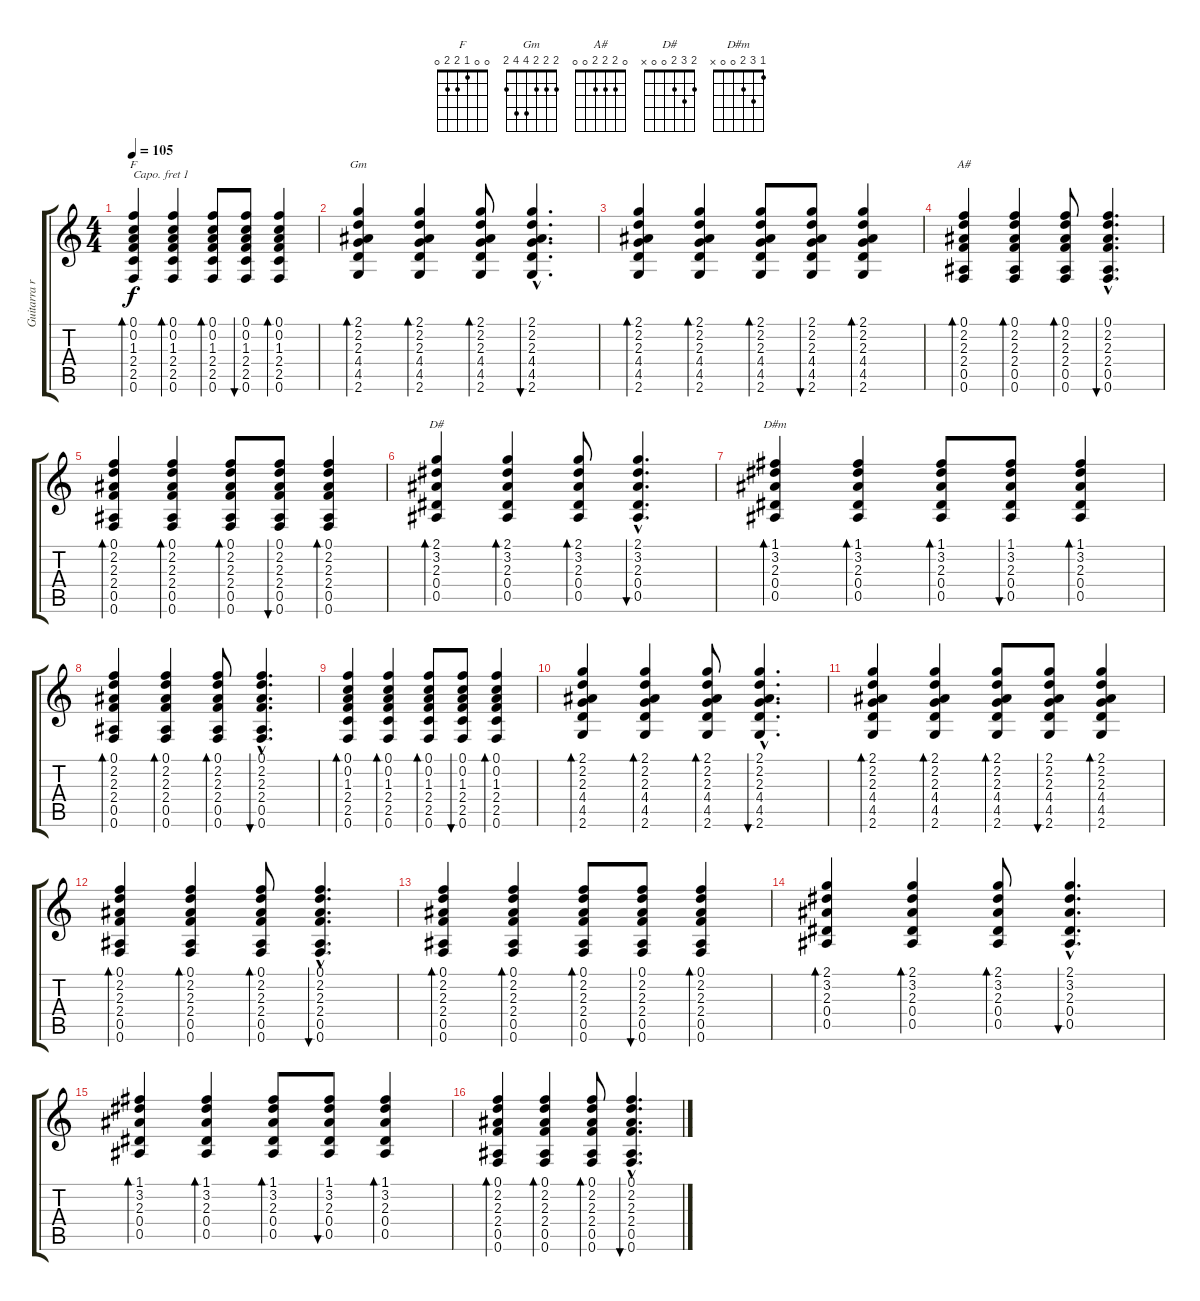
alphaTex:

\track ("Guitarra rítmica" "Guitarra r") {instrument acousticguitarsteel}
\staff {score tabs}
\capo 1
\tuning (E4 B3 G3 D3 A2 E2) {hide}
\chord ("F" 0 0 1 2 2 0)
\chord ("Gm" 2 2 2 4 4 2)
\chord ("A#" 0 2 2 2 0 0)
\chord ("D#" 2 3 2 0 0 x)
\chord ("D#m" 1 3 2 0 0 x)
\ts (4 4)
\tempo 105
\clef g2
\ks c
(0.1 0.2 1.3 2.4 2.5 0.6).4{bd 30 ch "F" dy f} (0.1 0.2 1.3 2.4 2.5 0.6).4{bd 30} (0.1 0.2 1.3 2.4 2.5 0.6).8{bd 30} (0.1 0.2 1.3 2.4 2.5 0.6).8{bu 30} (0.1 0.2 1.3 2.4 2.5 0.6).4{bd 30} |
(2.1 2.2 2.3 4.4 4.5 2.6).4{bd 60 ch "Gm"} (2.1 2.2 2.3 4.4 4.5 2.6).4{bd 60} (2.1 2.2 2.3 4.4 4.5 2.6).8{bd 60} (2.1{hac} 2.2{hac} 2.3{hac} 4.4{hac} 4.5{hac} 2.6{hac}).4{d bu 60} |
(2.1 2.2 2.3 4.4 4.5 2.6).4{bd 60} (2.1 2.2 2.3 4.4 4.5 2.6).4{bd 60} (2.1 2.2 2.3 4.4 4.5 2.6).8{bd 60} (2.1 2.2 2.3 4.4 4.5 2.6).8{bu 60} (2.1 2.2 2.3 4.4 4.5 2.6).4{bd 60} |
(0.1 2.2 2.3 2.4 0.5 0.6).4{bd 30 ch "A#"} (0.1 2.2 2.3 2.4 0.5 0.6).4{bd 30} (0.1 2.2 2.3 2.4 0.5 0.6).8{bd 30} (0.1{hac} 2.2{hac} 2.3{hac} 2.4{hac} 0.5{hac} 0.6{hac}).4{d bu 30} |
(0.1 2.2 2.3 2.4 0.5 0.6).4{bd 30} (0.1 2.2 2.3 2.4 0.5 0.6).4{bd 30} (0.1 2.2 2.3 2.4 0.5 0.6).8{bd 30} (0.1 2.2 2.3 2.4 0.5 0.6).8{bu 30} (0.1 2.2 2.3 2.4 0.5 0.6).4{bd 30} |
(2.1 3.2 2.3 0.4 0.5).4{bd 30 ch "D#"} (2.1 3.2 2.3 0.4 0.5).4{bd 30} (2.1 3.2 2.3 0.4 0.5).8{bd 30} (2.1{hac} 3.2{hac} 2.3{hac} 0.4{hac} 0.5{hac}).4{d bu 30} |
(1.1 3.2 2.3 0.4 0.5).4{bd 30 ch "D#m"} (1.1 3.2 2.3 0.4 0.5).4{bd 30} (1.1 3.2 2.3 0.4 0.5).8{bd 30} (1.1 3.2 2.3 0.4 0.5).8{bu 30} (1.1 3.2 2.3 0.4 0.5).4{bd 30} |
(0.1 2.2 2.3 2.4 0.5 0.6).4{bd 30} (0.1 2.2 2.3 2.4 0.5 0.6).4{bd 30} (0.1 2.2 2.3 2.4 0.5 0.6).8{bd 30} (0.1{hac} 2.2{hac} 2.3{hac} 2.4{hac} 0.5{hac} 0.6{hac}).4{d bu 30} |
(0.1 0.2 1.3 2.4 2.5 0.6).4{bd 30} (0.1 0.2 1.3 2.4 2.5 0.6).4{bd 30} (0.1 0.2 1.3 2.4 2.5 0.6).8{bd 30} (0.1 0.2 1.3 2.4 2.5 0.6).8{bu 30} (0.1 0.2 1.3 2.4 2.5 0.6).4{bd 30} |
(2.1 2.2 2.3 4.4 4.5 2.6).4{bd 60} (2.1 2.2 2.3 4.4 4.5 2.6).4{bd 60} (2.1 2.2 2.3 4.4 4.5 2.6).8{bd 60} (2.1{hac} 2.2{hac} 2.3{hac} 4.4{hac} 4.5{hac} 2.6{hac}).4{d bu 60} |
(2.1 2.2 2.3 4.4 4.5 2.6).4{bd 60} (2.1 2.2 2.3 4.4 4.5 2.6).4{bd 60} (2.1 2.2 2.3 4.4 4.5 2.6).8{bd 60} (2.1 2.2 2.3 4.4 4.5 2.6).8{bu 60} (2.1 2.2 2.3 4.4 4.5 2.6).4{bd 60} |
(0.1 2.2 2.3 2.4 0.5 0.6).4{bd 30} (0.1 2.2 2.3 2.4 0.5 0.6).4{bd 30} (0.1 2.2 2.3 2.4 0.5 0.6).8{bd 30} (0.1{hac} 2.2{hac} 2.3{hac} 2.4{hac} 0.5{hac} 0.6{hac}).4{d bu 30} |
(0.1 2.2 2.3 2.4 0.5 0.6).4{bd 30} (0.1 2.2 2.3 2.4 0.5 0.6).4{bd 30} (0.1 2.2 2.3 2.4 0.5 0.6).8{bd 30} (0.1 2.2 2.3 2.4 0.5 0.6).8{bu 30} (0.1 2.2 2.3 2.4 0.5 0.6).4{bd 30} |
(2.1 3.2 2.3 0.4 0.5).4{bd 30} (2.1 3.2 2.3 0.4 0.5).4{bd 30} (2.1 3.2 2.3 0.4 0.5).8{bd 30} (2.1{hac} 3.2{hac} 2.3{hac} 0.4{hac} 0.5{hac}).4{d bu 30} |
(1.1 3.2 2.3 0.4 0.5).4{bd 30} (1.1 3.2 2.3 0.4 0.5).4{bd 30} (1.1 3.2 2.3 0.4 0.5).8{bd 30} (1.1 3.2 2.3 0.4 0.5).8{bu 30} (1.1 3.2 2.3 0.4 0.5).4{bd 30} |
(0.1 2.2 2.3 2.4 0.5 0.6).4{bd 30} (0.1 2.2 2.3 2.4 0.5 0.6).4{bd 30} (0.1 2.2 2.3 2.4 0.5 0.6).8{bd 30} (0.1{hac} 2.2{hac} 2.3{hac} 2.4{hac} 0.5{hac} 0.6{hac}).4{d bu 30}
